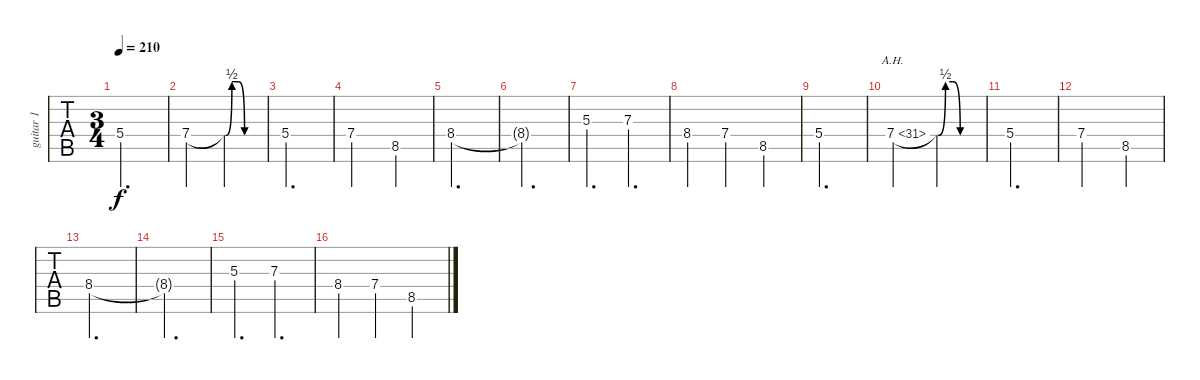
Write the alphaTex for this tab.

\track ("guitar 1" "guitar 1") {instrument distortionguitar}
\staff {tabs}
\tuning (Db4 Ab3 E3 B2 Gb2 B1) {hide}
\ts (3 4)
\tempo 210
\clef g2
\ks c
5.4.2{d dy f} |
7.4.4 7.4{be (custom 0 0 10 2 20 2 30 0 60 0) t}.2 |
5.4.2{d} |
7.4.2 8.5.4 |
8.4.2{d} |
8.4{t}.2{d} |
5.3.4{d} 7.3.4{d} |
8.4.4 7.4.4 8.5.4 |
5.4.2{d} |
7.4{ah 24}.4 7.4{be (custom 0 0 10 2 20 2 30 0 60 0) t}.2 |
5.4.2{d} |
7.4.2 8.5.4 |
8.4.2{d} |
8.4{t}.2{d} |
5.3.4{d} 7.3.4{d} |
8.4.4 7.4.4 8.5.4
